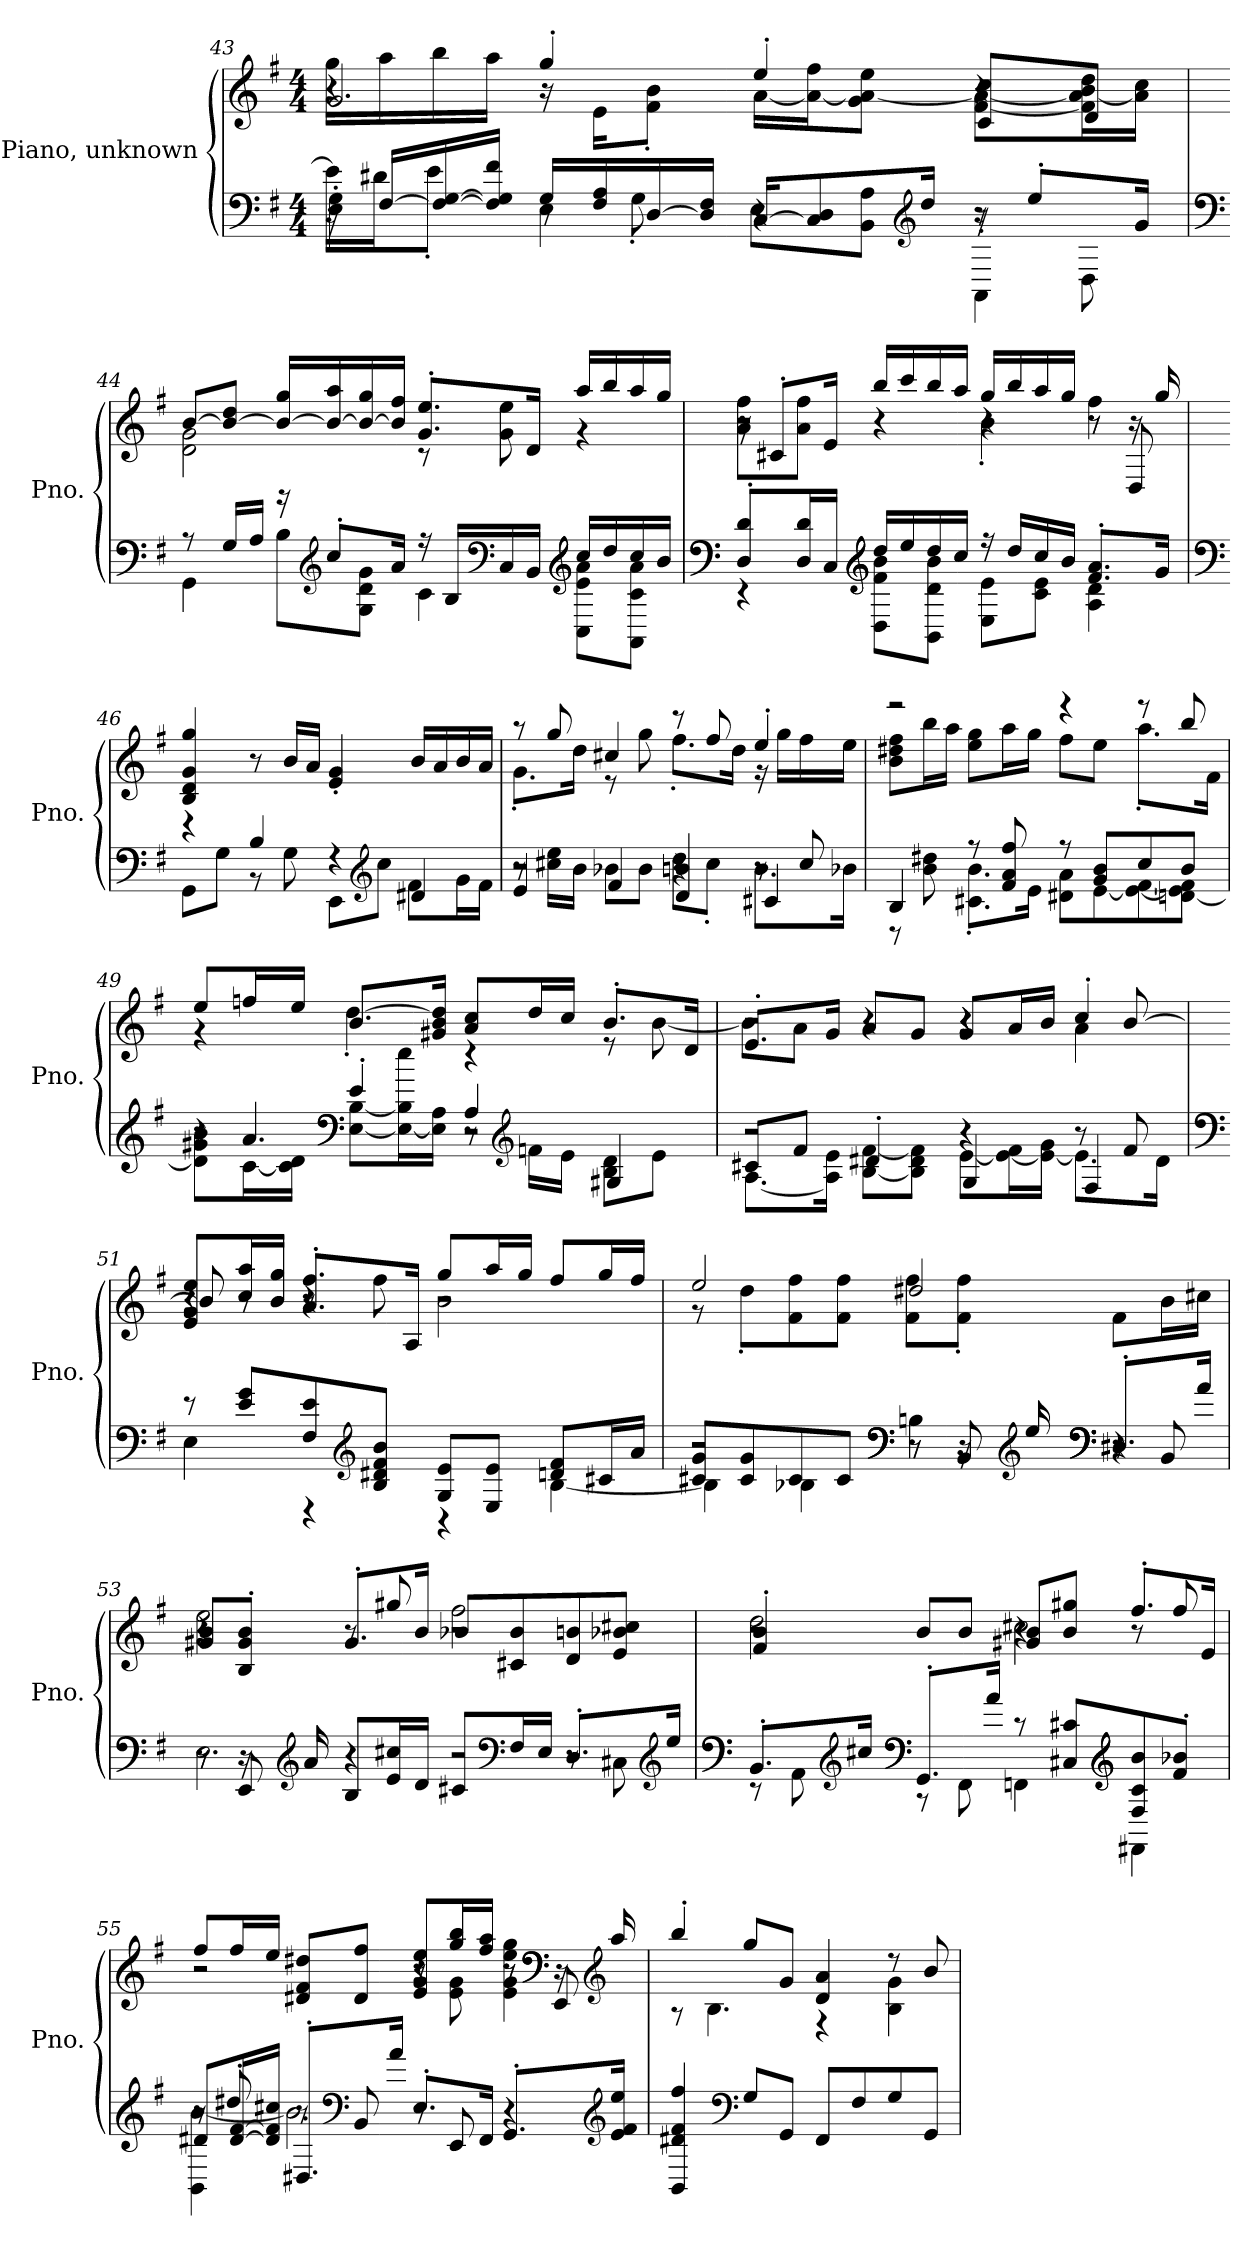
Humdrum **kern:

**kern	**kern
*part1	*part1
*staff2	*staff1
*I"Piano, unknown	*
*I'Pno.	*
!!LO:LB:g=z
*clefF4	*clefG2
*k[f#]	*k[f#]
*M4/4	*M4/4
=43	=43
*^	*^
*	*^	*	*^
16r	16e\LL]	4E\' 4G\'	4r	16gg\LL	2.g/
[16F#/LL	16d#X\J	.	.	16aa\	.
16F#/_ [16G/	8e'\J	.	.	16bb\	.
16F#/] 16G/] 16f#/JJ	.	.	.	16aa\JJ	.
16G/LL	8r	4E\	4gg'/	16r	.
16F#/ 16A/	.	.	.	16e\KL	.
[16D/	8G'\	.	.	8f#\' 8b\'J	.
16D/] 16F#/JJ	.	.	.	.	.
[16C/KL	4r	8E\L	4ee'/	[16a\LL	.
8C/] 8D/	.	.	.	16a\_ 16ff#\J	.
.	.	8BB\ 8A\J	.	8g\ 8a\_ 8ee\J	.
*clefG2	*	*	*	*	*
16dd/Jk	.	.	.	.	.
16r	8r	4AA'\	4r	[8f#\ 8a\_L	8c/ 8cc/L
8ee'/L	.	.	.	.	.
.	8D\	.	.	16f#\] 16a\_ 16b\ 16dd\L	8d/J
16g/Jk	.	.	.	16a\] 16cc\JJ	.
*v	*v	*v	*	*	*
*	*v	*v	*v
!!LO:LB:g=z
=44	=44
*clefF4	*
*^	*^
8r	4GG\	[8b/L	2d\ 2g\
16G/LL	.	8b/_ 8dd/J	.
16A/JJ	.	.	.
16r	8B\L	16b/_ 16gg/LL	.
*clefG2	*	*	*
8cc'/L	.	16b/_ 16aa/	.
.	8G\ 8d\ 8g\J	16b/_ 16gg/	.
16a/Jk	.	16b/] 16ff#/JJ	.
16r	4c\	8.g/' 8.ee/'L	8r
16B/LL	.	.	.
*clefF4	*	*	*
16C/	.	.	8g\ 8ee\
16BB/JJ	.	16d/Jk	.
*clefG2	*	*	*
16cc/LL	8C\ 8e\ 8a\L	16aa/LL	4r
16dd/	.	16bb/	.
16cc/	8AA\ 8c\ 8a\J	16aa/	.
16b/JJ	.	16gg/JJ	.
*	*	*v	*v
=45	=45	=45
*clefF4	*	*
*	*	*^
*	*	*	*^
8D/' 8d/'L	4r	16r	8a\ 8ff#\L	2r
.	.	8c#X'/L	.	.
16D/ 16d/L	.	.	8a\ 8ff#\J	.
16C/JJ	.	16e/Jk	.	.
*clefG2	*	*	*	*
16dd/LL	8D\ 8f#\ 8b\L	16bb/LL	4r	.
16ee/	.	16ccc/	.	.
16dd/	8BB\ 8d\ 8b\J	16bb/	.	.
16cc/JJ	.	16aa/JJ	.	.
16r	8E\ 8e\L	16gg/LL	4b'\	4r
16dd/LL	.	16bb/	.	.
16cc/	8c\ 8e\J	16aa/	.	.
16b/JJ	.	16gg/JJ	.	.
8.f#/' 8.a/'L	4A\ 4d\	8r	4ff#\	8r
.	.	16r	.	8D/
16g/Jk	.	16gg/	.	.
*	*	*v	*v	*v
!!LO:LB:g=z
=46	=46	=46
*clefF4	*	*
4r	8GG\L	4B/ 4d/ 4g/ 4gg/
.	8G\J	.
4B/	8r	8r
.	8G\	16b/LL
.	.	16a/JJ
4r	8EE\L	4e/' 4g/'
*clefG2	*	*
.	8cc\J	.
4d#X/	8f#\L	16b/LL
.	.	16a/
.	16g\L	16b/
.	16f#\JJ	16a/JJ
=47	=47	=47
*	*^	*^
2r	8r	4e/	8r	8.g'\L
.	16cc#X\ 16ee\LL	.	8gg/	.
.	16b\JJ	.	.	16dd\Jk
.	8b-X\L	4f#/	4cc#X/	8r
.	8b-\J	.	.	8gg\
4r	8dd\L	4d/ 4bn/	8r	8.ff#'\L
.	8cc#'\J	.	8ff#/	.
.	.	.	.	16dd\Jk
8r	8.b\L	4c#X/	4ee'/	16r
.	.	.	.	16gg\LL
8cc#/	.	.	.	16ff#\
.	16b-X\Jk	.	.	16ee\JJ
*	*v	*v	*	*
!!LO:LB:g=z	!!
=48	=48	=48	=48
4B/	8r	2r	8b\ 8dd#X\ 8ff#\L
.	8b\ 8dd#X\	.	16bb\L
.	.	.	16aa\JJ
8r	8.c#X\' 8.b\'L	.	8ee\ 8gg\L
8f#/ 8a/ 8ff#/	.	.	16aa\L
.	16e\Jk	.	16gg\JJ
8r	8d#X\ 8a\L	4r	8ff#\L
8g/ 8b/L	[8e\	.	8ee\J
8cc/	8e\_ [8f#\	8r	8.aa'\L
8b/J	[8dn\ 8e\] 8f#\]J	8bb/	.
.	.	.	16f#\Jk
=49	=49	=49	=49
*	*^	*	*
8r	8d\] 8g#X\ 8b\L	4r	8ee/L	4r
4.a/	[16c\L	.	16ffn/L	.
.	16c\] 16d\JJ	.	16ee/JJ	.
*clefF4	*	*	*	*
.	[8E\ [8B\L	4e'/	[8.b/L	4dd'\
.	16E\_ 16B\] 16ee\L	.	.	.
.	16E\] 16A\JJ	.	16g#X/ 16b/] 16dd/Jk	.
2r	8r	4A/	8a/ 8cc/L	4r
*clefG2	*	*	*	*
.	16fn\LL	.	16dd/L	.
.	16e\JJ	.	16cc/JJ	.
.	8B\ 8d\L	4G#X/	8.b'/L	8r
.	8e\J	.	.	[8b\
.	.	.	16d/Jk	.
!!LO:LB:g=z
=50	=50	=50	=50	=50
*	*	*	*	*^
2r	[8.A\L	8c#X/L	8.e'/L	8b\L]	2r
.	.	8f#/J	.	8a\J	.
.	16A\] 16e\Jk	.	16g/Jk	.	.
.	[8B\ [8f#\L	4d#X'/	8a/L	4r	.
.	8B\] 8d#\ 8f#\]J	.	8g/J	.	.
4r	[8e\L	4G/	8g/L	4r	4r
.	16e\_ 16f#\L	.	16a/L	.	.
.	16e\_ 16g\JJ	.	16b/JJ	.	.
8r	8.e\L]	4F#/	4cc'/	4a\	8r
8f#/	.	.	.	.	[8b/
.	16d#\Jk	.	.	.	.
*v	*v	*v	*	*	*
=51	=51	=51	=51
*clefF4	*	*	*
*^	*	*	*
8r	4E\	8e/ 8g/ 8ee/L	4r	8b/]
8e/ 8g/L	.	16cc/ 16aa/L	.	8r
.	.	16b/ 16gg/JJ	.	.
8F#/ 8e/	4r	8.a/' 8.ff#/'L	8r	4r
*clefG2	*	*	*	*
8B/ 8d#X/ 8f#/ 8b/J	.	.	8ff#\	.
.	.	16A/Jk	.	.
8G/ 8e/L	4r	8gg/L	2b\	2r
8E/ 8e/J	.	16aa/L	.	.
.	.	16gg/JJ	.	.
8dn/ 8f#/L	[4B\	8ff#/L	.	.
16c#X/L	.	16gg/L	.	.
16a/JJ	.	16ff#/JJ	.	.
*	*	*	*v	*v
!!LO:PB:g=z
=52	=52	=52	=52
*	*^	*	*
8c#X/ 8g/L	4B\]	2r	2ee/	8r
8c#/ 8g/	.	.	.	8dd'\L
8c#/	4B-X\	.	.	8f#\ 8ff#\
8c#/J	.	.	.	8f#\ 8ff#\J
*clefF4	*	*	*	*
8r	4Bn\	8r	2dd#X/	8f#\ 8ff#\L
16r	.	8BB/	.	8f#\' 8ff#\'J
*clefG2	*	*	*	*
16ee/	.	.	.	.
*clefF4	*	*	*	*
8.D#X'/L	4r	8r	.	8f#\L
.	.	8BB/	.	16b\L
16a/Jk	.	.	.	16cc#X\JJ
!!LO:LB:g=z
=53	=53	=53	=53	=53
*	*	*	*	*^
8r	2.E\	8r	4r	2ee\	8g#X/ 8b/L
16r	.	8EE/	.	.	8B/' 8g#/' 8b/'J
*clefG2	*	*	*	*	*
16a/	.	.	.	.	.
8B/L	.	4r	8r	.	8.g#'/L
16e/ 16cc#X/L	.	.	8gg#X/	.	.
16d/JJ	.	.	.	.	16b/Jk
8c#X/L	.	2r	2r	2ff#\	8b-X/L
*clefF4	*	*	*	*	*
16F#/L	.	.	.	.	8c#X/ 8b-/
16E/JJ	.	.	.	.	.
8.D'/L	8r	.	.	.	8d/ 8bn/
.	8C#X\	.	.	.	8e/ 8b-X/ 8cc#X/J
*clefG2	*	*	*	*	*
16ee/Jk	.	.	.	.	.
*v	*v	*v	*	*	*
!!LO:LB:g=z	!!	!!
=54	=54	=54	=54
*clefF4	*	*	*
*^	*	*	*
8.BB'/L	8r	2r	2dd\	4f#/' 4b/'
.	8AA\	.	.	.
*clefG2	*	*	*	*
16cc#X/Jk	.	.	.	.
*clefF4	*	*	*	*
8.GG'/L	8r	.	.	8b/L
.	8FF#\	.	.	8b/J
16a/Jk	.	.	.	.
8r	4FFn\	4r	2cc#X\	8g#X/ 8b/L
8C#X/ 8c#X/L	.	.	.	8b/ 8gg#X/J
*clefG2	*	*	*	*
8F#/ 8c#/ 8b/	4FF#X\	8r	.	8.ff#'/L
8f#/' 8b-X/'J	.	8ff#/	.	.
.	.	.	.	16e/Jk
!!LO:LB:g=z	!!	!!
=55	=55	=55	=55	=55
*	*^	*	*	*
8d#X/L	4BB\ [4b\	8r	8ff#/L	2r	2r
[16d#/ [16f#/L	.	8dd#X'/	16ff#/L	.	.
16d#/] 16f#/] 16cc#X/JJ	.	.	16ee/JJ	.	.
8.D#X'/L	2.b\]	8r	8d#X/ 8f#/ 8dd#X/L	.	.
*clefF4	*	*	*	*	*
.	.	8BB/	8d#/ 8ff#/J	.	.
16a/Jk	.	.	.	.	.
8.E'/L	.	8r	8e/ 8g/ 8ee/L	8r	4r
.	.	8EE/	16gg/ 16bb/L	8e\ 8g\	.
16FF#/Jk	.	.	16ff#/ 16aa/JJ	.	.
8.GG'/L	.	4r	8r	4e\ 4g\ 4ee\ 4gg\	8r
*	*	*	*clefF4	*	*
.	.	.	16r	.	8EE/
*clefG2	*	*	*clefG2	*	*
16e/ 16f#/ 16ee/Jk	.	.	16aa/	.	.
*v	*v	*v	*	*	*
*	*	*v	*v
=56	=56	=56
4BB/ 4d#X/ 4f#/ 4ff#/	4bb'/	8r
.	.	4.B\
*clefF4	*	*
8G/L	8gg/L	.
8GG/J	8g/J	.
8FF#/L	4d/ 4a/	4r
8F#/	.	.
8G/	8r	4B\ 4g\
8GG/J	8b/	.
*	*v	*v
=	=
*-	*-
